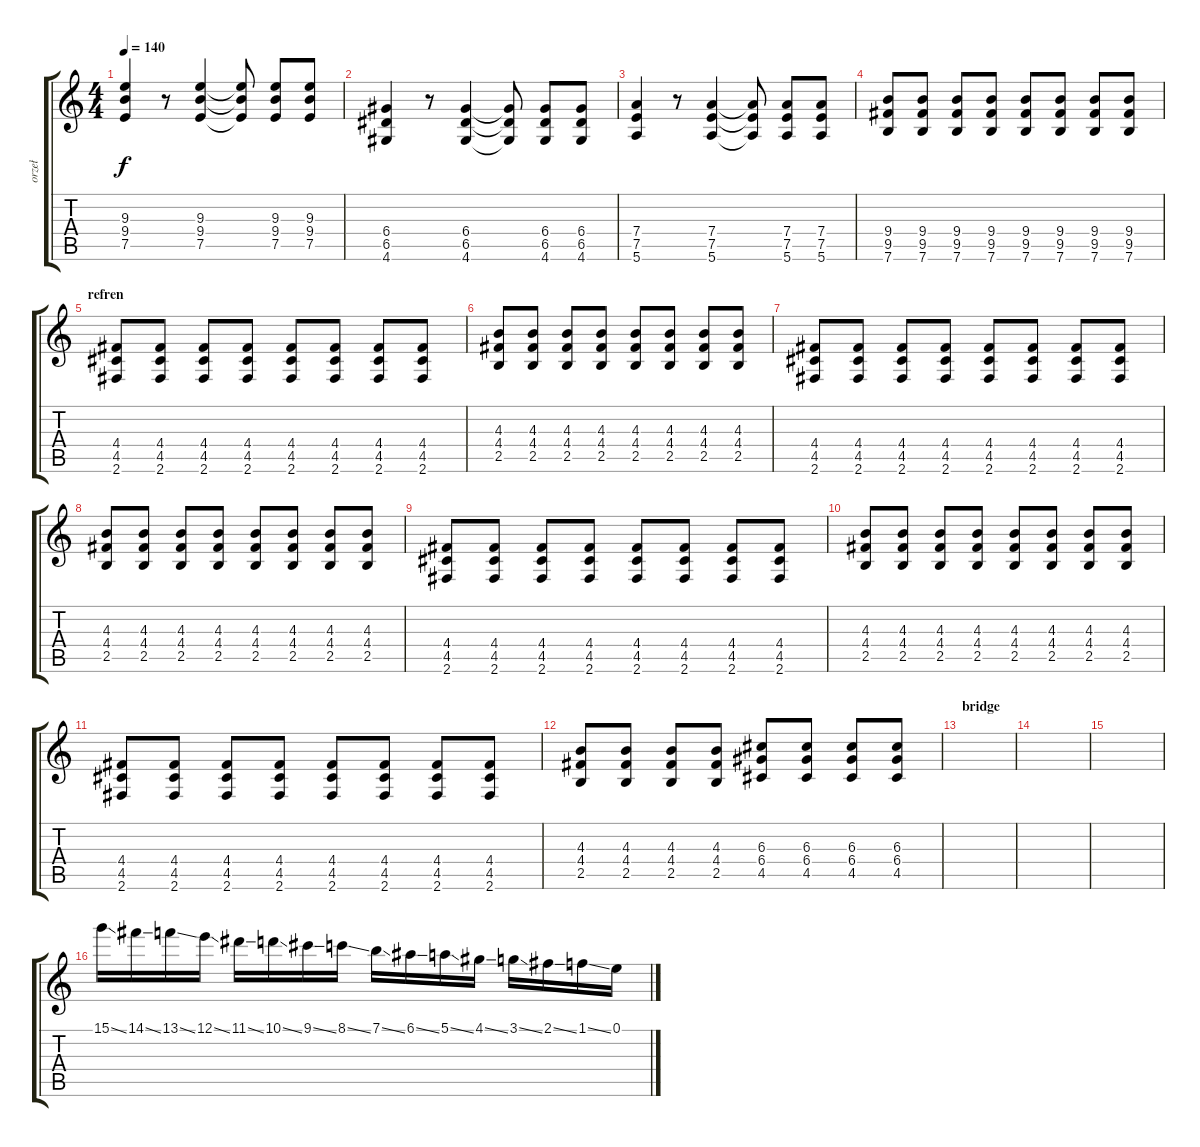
\track ("orzeł" "orzeł") {instrument overdrivenguitar}
\staff {score tabs}
\tuning (E4 B3 G3 D3 A2 E2) {hide}
\ts (4 4)
\tempo 140
\clef g2
\ks c
(9.3 9.4 7.5).4{dy f} r.8 (9.3 9.4 7.5).4 (9.3{t} 9.4{t} 7.5{t}).8 (9.3 9.4 7.5).8 (9.3 9.4 7.5).8 |
(6.4 6.5 4.6).4 r.8 (6.4 6.5 4.6).4 (6.4{t} 6.5{t} 4.6{t}).8 (6.4 6.5 4.6).8 (6.4 6.5 4.6).8 |
(7.4 7.5 5.6).4 r.8 (7.4 7.5 5.6).4 (7.4{t} 7.5{t} 5.6{t}).8 (7.4 7.5 5.6).8 (7.4 7.5 5.6).8 |
(9.4 9.5 7.6).8 (9.4 9.5 7.6).8 (9.4 9.5 7.6).8 (9.4 9.5 7.6).8 (9.4 9.5 7.6).8 (9.4 9.5 7.6).8 (9.4 9.5 7.6).8 (9.4 9.5 7.6).8 |
\section ("" "refren")
(4.4 4.5 2.6).8 (4.4 4.5 2.6).8 (4.4 4.5 2.6).8 (4.4 4.5 2.6).8 (4.4 4.5 2.6).8 (4.4 4.5 2.6).8 (4.4 4.5 2.6).8 (4.4 4.5 2.6).8 |
(4.3 4.4 2.5).8 (4.3 4.4 2.5).8 (4.3 4.4 2.5).8 (4.3 4.4 2.5).8 (4.3 4.4 2.5).8 (4.3 4.4 2.5).8 (4.3 4.4 2.5).8 (4.3 4.4 2.5).8 |
(4.4 4.5 2.6).8 (4.4 4.5 2.6).8 (4.4 4.5 2.6).8 (4.4 4.5 2.6).8 (4.4 4.5 2.6).8 (4.4 4.5 2.6).8 (4.4 4.5 2.6).8 (4.4 4.5 2.6).8 |
(4.3 4.4 2.5).8 (4.3 4.4 2.5).8 (4.3 4.4 2.5).8 (4.3 4.4 2.5).8 (4.3 4.4 2.5).8 (4.3 4.4 2.5).8 (4.3 4.4 2.5).8 (4.3 4.4 2.5).8 |
(4.4 4.5 2.6).8 (4.4 4.5 2.6).8 (4.4 4.5 2.6).8 (4.4 4.5 2.6).8 (4.4 4.5 2.6).8 (4.4 4.5 2.6).8 (4.4 4.5 2.6).8 (4.4 4.5 2.6).8 |
(4.3 4.4 2.5).8 (4.3 4.4 2.5).8 (4.3 4.4 2.5).8 (4.3 4.4 2.5).8 (4.3 4.4 2.5).8 (4.3 4.4 2.5).8 (4.3 4.4 2.5).8 (4.3 4.4 2.5).8 |
(4.4 4.5 2.6).8 (4.4 4.5 2.6).8 (4.4 4.5 2.6).8 (4.4 4.5 2.6).8 (4.4 4.5 2.6).8 (4.4 4.5 2.6).8 (4.4 4.5 2.6).8 (4.4 4.5 2.6).8 |
(4.3 4.4 2.5).8 (4.3 4.4 2.5).8 (4.3 4.4 2.5).8 (4.3 4.4 2.5).8 (6.3 6.4 4.5).8 (6.3 6.4 4.5).8 (6.3 6.4 4.5).8 (6.3 6.4 4.5).8 |
\section ("" "bridge")
|
|
|
15.1{ss}.16 14.1{ss}.16 13.1{ss}.16 12.1{ss}.16 11.1{ss}.16 10.1{ss}.16 9.1{ss}.16 8.1{ss}.16 7.1{ss}.16 6.1{ss}.16 5.1{ss}.16 4.1{ss}.16 3.1{ss}.16 2.1{ss}.16 1.1{ss}.16 0.1.16
